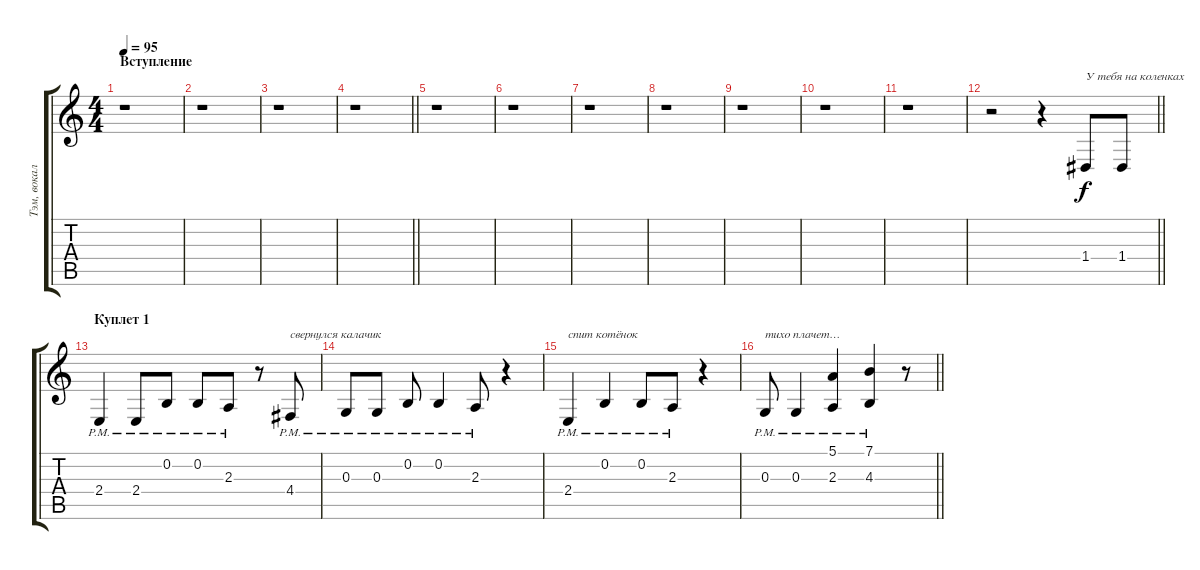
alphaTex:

\track ("Тэм, вокал" "Тэм, вокал") {mute instrument baritonesax}
\staff {score tabs}
\tuning (E4 B3 G3 D3 A2 E2) {hide}
\ts (4 4)
\section ("" "Вступление")
\tempo 95
\clef g2
\ks c
r.1{dy f instrument baritonesax} |
r.1 |
r.1 |
\barLineRight lightlight
r.1 |
\section ("" "")
r.1 |
r.1 |
r.1 |
r.1 |
r.1 |
r.1 |
r.1 |
\barLineRight lightlight
r.2 r.4 1.4.8{txt "У тебя на коленках "} 1.4.8 |
\section ("" "Куплет 1")
2.4{pm}.4 2.4{pm}.8 0.2{pm}.8 0.2{pm}.8 2.3{pm}.8 r.8 4.4{pm}.8{txt "свернулся калачик"} |
0.3{pm}.8 0.3{pm}.8 0.2{pm}.8 0.2{pm}.4 2.3{pm}.8 r.4 |
2.4{pm}.4{txt "cпит котёнок"} 0.2{pm}.4 0.2{pm}.8 2.3{pm}.8 r.4 |
\barLineRight lightlight
0.3{pm}.8{txt "тихо плачет…"} 0.3{pm}.4 (5.1{pm} 2.3{pm}).4 (7.1{pm} 4.3{pm}).4 r.8
